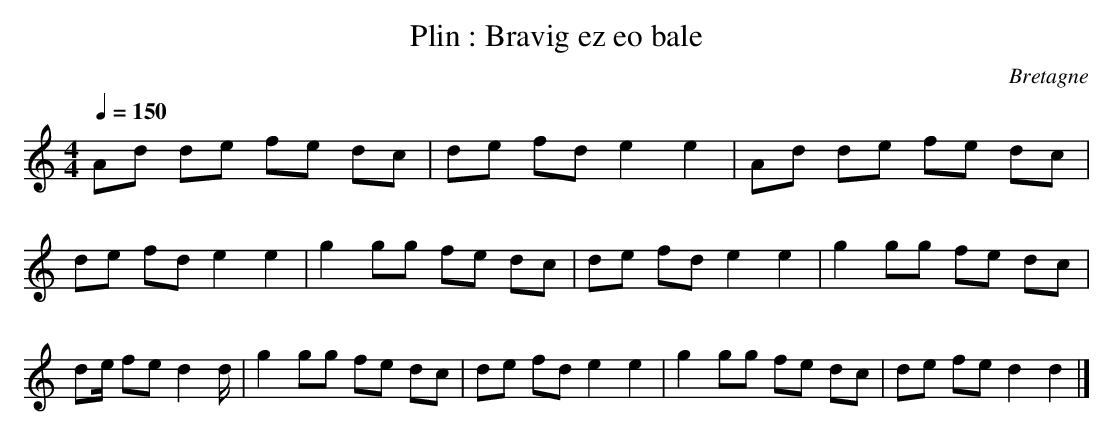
X:1
T:Plin : Bravig ez eo bale
O:Bretagne
Q:1/4=150
M:4/4
L:1/8
K:C
Ad de fe dc | de fd e2 e2 | Ad de fe dc | de fd e2 e2 | \
g2 gg fe dc | de fd e2e2 | g2 gg fe dc | de/ fe d2 d/ |\
g2 gg fe dc | de fd e2e2 | g2 gg fe dc | de fe d2 d2 |]
